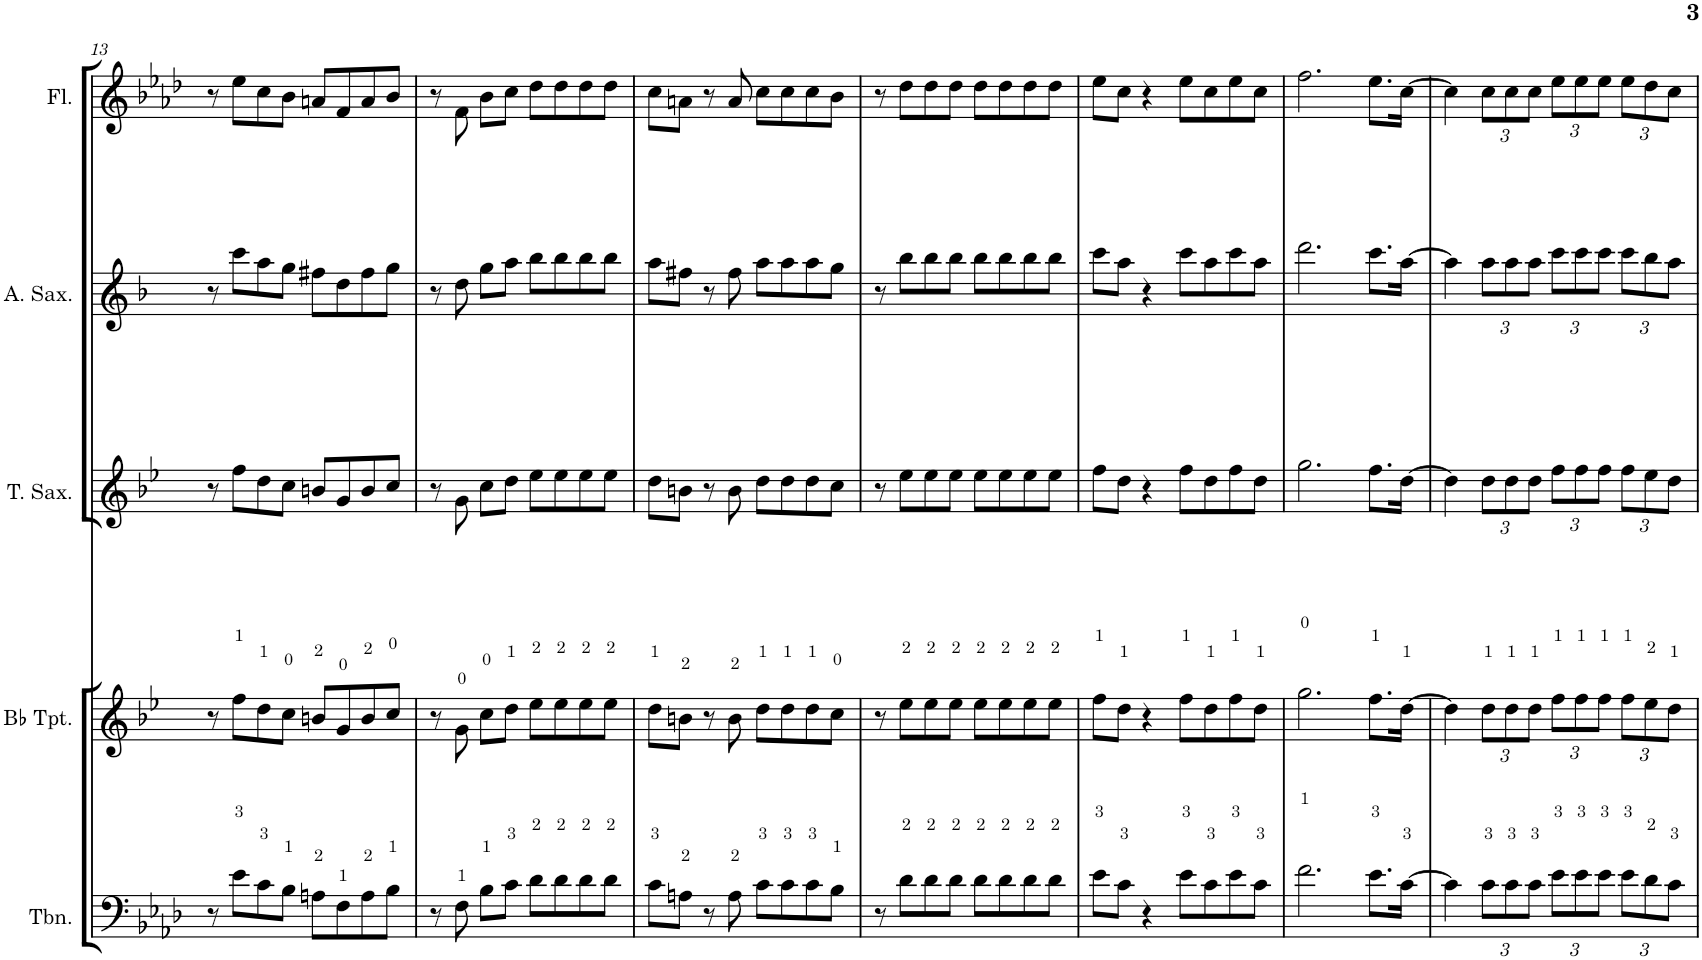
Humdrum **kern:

**kern	**kern	**kern	**kern	**kern
*part5	*part4	*part3	*part2	*part1
*staff5	*staff4	*staff3	*staff2	*staff1
*I"Trombone	*I"Bb Trumpet	*I"Tenor Saxophone	*I"Alto Saxophone	*I"Flute
*I'Tbn.	*I'Bb Tpt.	*I'T. Sax.	*I'A. Sax.	*I'Fl.
!!LO:PB:g=z
*clefF4	*clefG2	*clefG2	*clefG2	*clefG2
*	*Trd1c2	*Trd8c14	*Trd5c9	*
*k[b-e-a-d-]	*k[b-e-]	*k[b-e-]	*k[b-]	*k[b-e-a-d-]
*M4/4	*M4/4	*M4/4	*M4/4	*M4/4
=13	=13	=13	=13	=13
8r	8r	8r	8r	8r
8e-\L	8ff\L	8ff\L	8ccc\L	8ee-\L
8c\	8dd\	8dd\	8aa\	8cc\
8B-\J	8cc\J	8cc\J	8gg\J	8b-\J
8An\L	8bn/L	8bn/L	8ff#X\L	8an/L
8F\	8g/	8g/	8dd\	8f/
8A\	8b/	8b/	8ff#\	8a/
8B-\J	8cc/J	8cc/J	8gg\J	8b-/J
=14	=14	=14	=14	=14
8r	8r	8r	8r	8r
8F\	8g\	8g\	8dd\	8f\
8B-\L	8cc\L	8cc\L	8gg\L	8b-\L
8c\J	8dd\J	8dd\J	8aa\J	8cc\J
8d-\L	8ee-\L	8ee-\L	8bb-\L	8dd-\L
8d-\	8ee-\	8ee-\	8bb-\	8dd-\
8d-\	8ee-\	8ee-\	8bb-\	8dd-\
8d-\J	8ee-\J	8ee-\J	8bb-\J	8dd-\J
=15	=15	=15	=15	=15
8c\L	8dd\L	8dd\L	8aa\L	8cc\L
8An\J	8bn\J	8bn\J	8ff#X\J	8an\J
8r	8r	8r	8r	8r
8A\	8b\	8b\	8ff#\	8a/
8c\L	8dd\L	8dd\L	8aa\L	8cc\L
8c\	8dd\	8dd\	8aa\	8cc\
8c\	8dd\	8dd\	8aa\	8cc\
8B-\J	8cc\J	8cc\J	8gg\J	8b-\J
=16	=16	=16	=16	=16
8r	8r	8r	8r	8r
8d-\L	8ee-\L	8ee-\L	8bb-\L	8dd-\L
8d-\	8ee-\	8ee-\	8bb-\	8dd-\
8d-\J	8ee-\J	8ee-\J	8bb-\J	8dd-\J
8d-\L	8ee-\L	8ee-\L	8bb-\L	8dd-\L
8d-\	8ee-\	8ee-\	8bb-\	8dd-\
8d-\	8ee-\	8ee-\	8bb-\	8dd-\
8d-\J	8ee-\J	8ee-\J	8bb-\J	8dd-\J
=17	=17	=17	=17	=17
8e-\L	8ff\L	8ff\L	8ccc\L	8ee-\L
8c\J	8dd\J	8dd\J	8aa\J	8cc\J
4r	4r	4r	4r	4r
8e-\L	8ff\L	8ff\L	8ccc\L	8ee-\L
8c\	8dd\	8dd\	8aa\	8cc\
8e-\	8ff\	8ff\	8ccc\	8ee-\
8c\J	8dd\J	8dd\J	8aa\J	8cc\J
=18	=18	=18	=18	=18
2.f\	2.gg\	2.gg\	2.ddd\	2.ff\
8.e-\L	8.ff\L	8.ff\L	8.ccc\L	8.ee-\L
[>16c\Jk	[>16dd\Jk	[>16dd\Jk	[>16aa\Jk	[>16cc\Jk
=19	=19	=19	=19	=19
4c\]	4dd\]	4dd\]	4aa\]	4cc\]
*Xbrackettup	*Xbrackettup	*Xbrackettup	*Xbrackettup	*Xbrackettup
12c\L	12dd\L	12dd\L	12aa\L	12cc\L
12c\	12dd\	12dd\	12aa\	12cc\
12c\J	12dd\J	12dd\J	12aa\J	12cc\J
12e-\L	12ff\L	12ff\L	12ccc\L	12ee-\L
12e-\	12ff\	12ff\	12ccc\	12ee-\
12e-\J	12ff\J	12ff\J	12ccc\J	12ee-\J
12e-\L	12ff\L	12ff\L	12ccc\L	12ee-\L
12d-\	12ee-\	12ee-\	12bb-\	12dd-\
12c\J	12dd\J	12dd\J	12aa\J	12cc\J
=	=	=	=	=
*-	*-	*-	*-	*-
